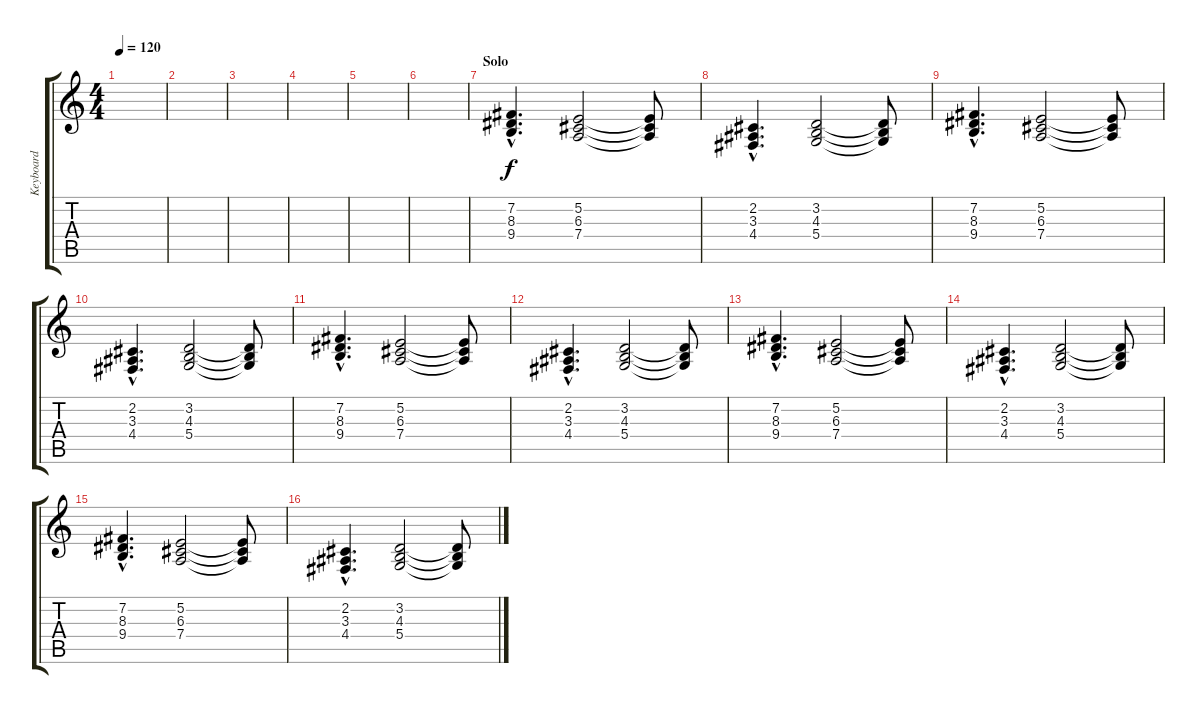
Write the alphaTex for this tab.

\track ("Keyboard" "Keyboard") {instrument reedorgan}
\staff {score tabs}
\tuning (E4 B3 G3 D3 A2 E2) {hide}
\ts (4 4)
\tempo 120
\clef g2
\ks c
|
|
|
|
|
|
\section ("" "Solo")
(7.2{hac} 8.3{hac} 9.4{hac}).4{d} (5.2 6.3 7.4).2 (5.2{t} 6.3{t} 7.4{t}).8 |
(2.2{hac} 3.3{hac} 4.4{hac}).4{d} (3.2 4.3 5.4).2 (3.2{t} 4.3{t} 5.4{t}).8 |
(7.2{hac} 8.3{hac} 9.4{hac}).4{d} (5.2 6.3 7.4).2 (5.2{t} 6.3{t} 7.4{t}).8 |
(2.2{hac} 3.3{hac} 4.4{hac}).4{d} (3.2 4.3 5.4).2 (3.2{t} 4.3{t} 5.4{t}).8 |
(7.2{hac} 8.3{hac} 9.4{hac}).4{d} (5.2 6.3 7.4).2 (5.2{t} 6.3{t} 7.4{t}).8 |
(2.2{hac} 3.3{hac} 4.4{hac}).4{d} (3.2 4.3 5.4).2 (3.2{t} 4.3{t} 5.4{t}).8 |
(7.2{hac} 8.3{hac} 9.4{hac}).4{d} (5.2 6.3 7.4).2 (5.2{t} 6.3{t} 7.4{t}).8 |
(2.2{hac} 3.3{hac} 4.4{hac}).4{d} (3.2 4.3 5.4).2 (3.2{t} 4.3{t} 5.4{t}).8 |
(7.2{hac} 8.3{hac} 9.4{hac}).4{d} (5.2 6.3 7.4).2 (5.2{t} 6.3{t} 7.4{t}).8 |
(2.2{hac} 3.3{hac} 4.4{hac}).4{d} (3.2 4.3 5.4).2 (3.2{t} 4.3{t} 5.4{t}).8
